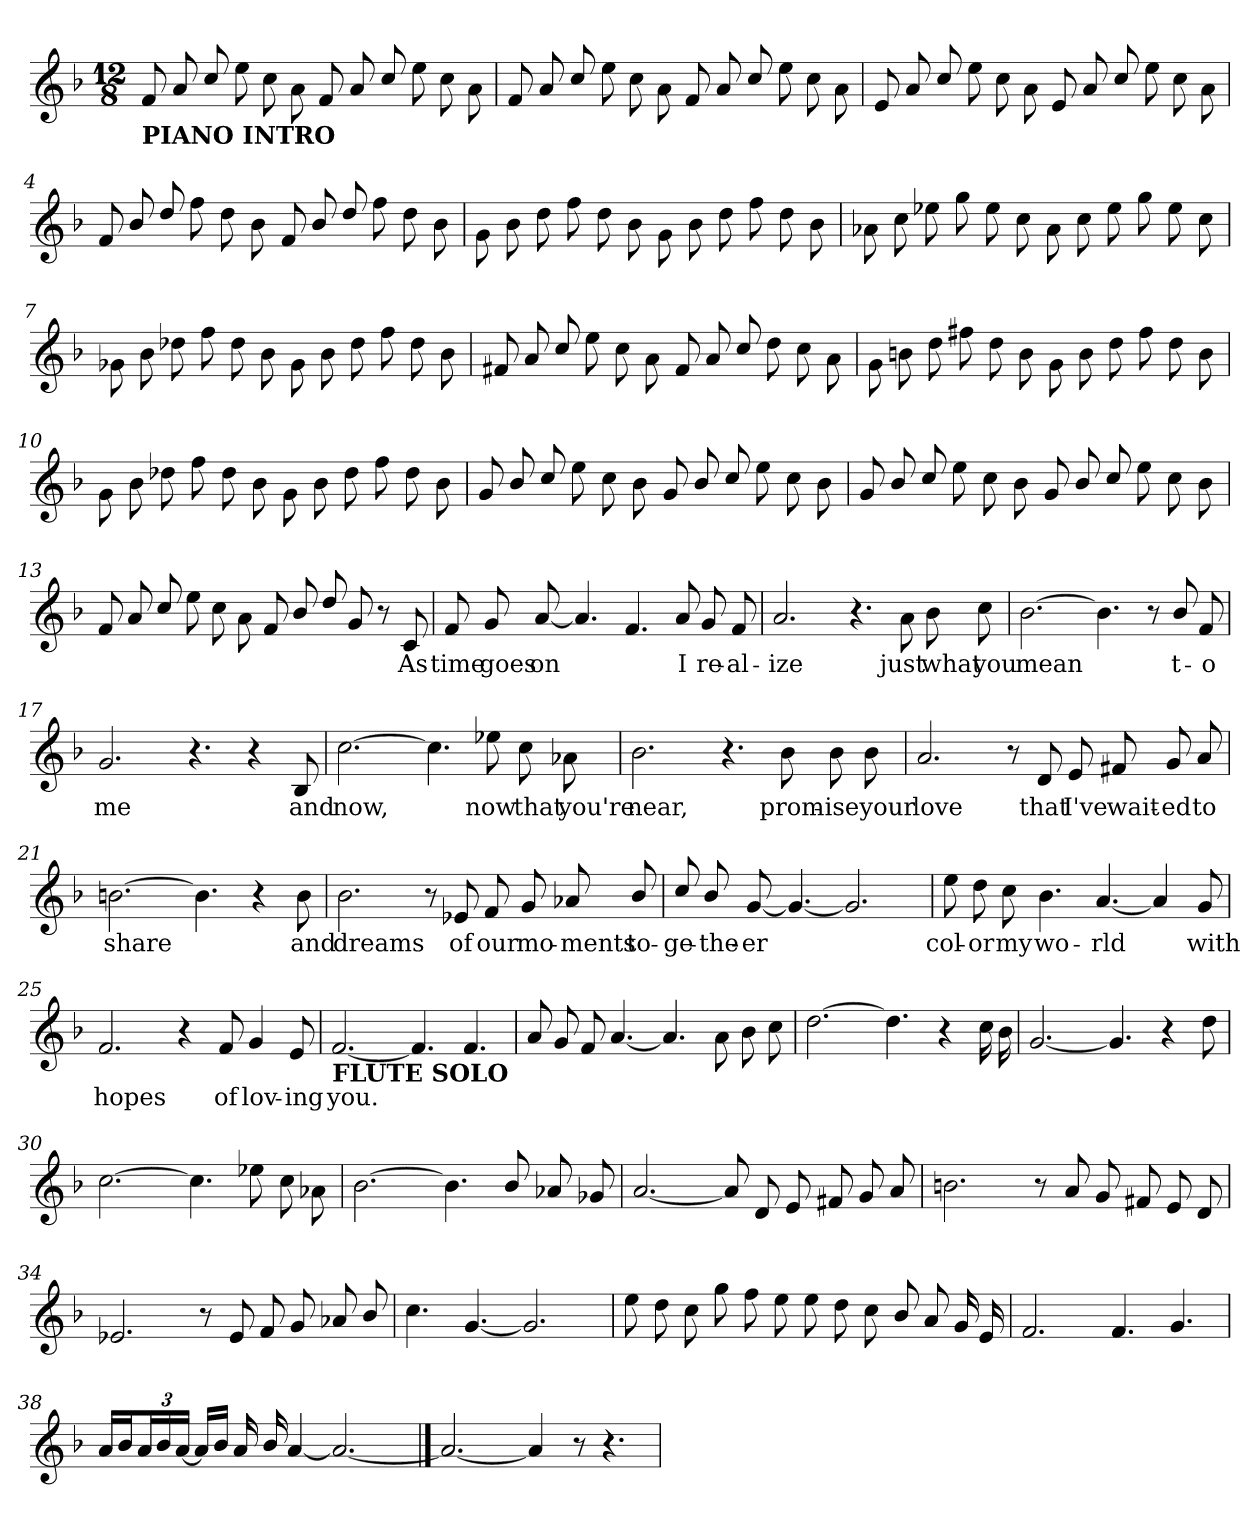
**kern	**text
*part1	*part1
*staff1	*staff1
*clefG2	*
*k[b-]	*
*M12/8	*
=1	=1
!LO:TX:b:B:t=PIANO INTRO	!
8f/L	.
8a/	.
8cc/	.
8ee\L	.
8cc\	.
8a\	.
8f/L	.
8a/	.
8cc/	.
8ee\L	.
8cc\	.
8a\	.
=2	=2
8f/L	.
8a/	.
8cc/	.
8ee\L	.
8cc\	.
8a\	.
8f/L	.
8a/	.
8cc/	.
8ee\L	.
8cc\	.
8a\	.
!!LO:LB:g=z
=3	=3
8e/L	.
8a/	.
8cc/	.
8ee\L	.
8cc\	.
8a\	.
8e/L	.
8a/	.
8cc/	.
8ee\L	.
8cc\	.
8a\	.
=4	=4
8f/L	.
8b-/	.
8dd/	.
8ff\L	.
8dd\	.
8b-\	.
8f/L	.
8b-/	.
8dd/	.
8ff\L	.
8dd\	.
8b-\	.
!!LO:LB:g=z
=5	=5
8g\L	.
8b-\	.
8dd\	.
8ff\L	.
8dd\	.
8b-\	.
8g\L	.
8b-\	.
8dd\	.
8ff\L	.
8dd\	.
8b-\	.
=6	=6
8a-X\L	.
8cc\	.
8ee-X\	.
8gg\L	.
8ee-\	.
8cc\	.
8a-\L	.
8cc\	.
8ee-\	.
8gg\L	.
8ee-\	.
8cc\	.
!!LO:LB:g=z
=7	=7
8g-X\L	.
8b-\	.
8dd-X\	.
8ff\L	.
8dd-\	.
8b-\	.
8g-\L	.
8b-\	.
8dd-\	.
8ff\L	.
8dd-\	.
8b-\	.
=8	=8
8f#X/L	.
8a/	.
8cc/	.
8ee\L	.
8cc\	.
8a\	.
8f#/L	.
8a/	.
8cc/	.
8dd\L	.
8cc\	.
8a\	.
!!LO:LB:g=z
=9	=9
8g\L	.
8bn\	.
8dd\	.
8ff#X\L	.
8dd\	.
8b\	.
8g\L	.
8b\	.
8dd\	.
8ff#\L	.
8dd\	.
8b\	.
=10	=10
8g\L	.
8b-\	.
8dd-X\	.
8ff\L	.
8dd-\	.
8b-\	.
8g\L	.
8b-\	.
8dd-\	.
8ff\L	.
8dd-\	.
8b-\	.
!!LO:LB:g=z
=11	=11
8g/L	.
8b-/	.
8cc/	.
8ee\L	.
8cc\	.
8b-\	.
8g/L	.
8b-/	.
8cc/	.
8ee\L	.
8cc\	.
8b-\	.
=12	=12
8g/L	.
8b-/	.
8cc/	.
8ee\L	.
8cc\	.
8b-\	.
8g/L	.
8b-/	.
8cc/	.
8ee\L	.
8cc\	.
8b-\	.
=13	=13
8f/L	.
8a/	.
8cc/	.
8ee\L	.
8cc\	.
8a\	.
8f/L	.
8b-/	.
8dd/	.
8g/	.
8r	.
8c/	As
!!LO:LB:g=z
=14	=14
8f/L	time
8g/	goes
[<8a/	on
4.a/]	.
4.f/	.
8a/L	I
8g/	re-
8f/	al-
=15	=15
2.a/	ize
4.r	.
8a\L	just
8b-\	what
8cc\	you
=16	=16
[>2.b-\	mean
4.b-\]	.
8r	.
8b-/L	t-
8f/	o
!!LO:LB:g=z
=17	=17
2.g/	me
4.r	.
4r	.
8B-/	and
=18	=18
[>2.cc\	now,
4.cc\]	.
8ee-X\L	now
8cc\	that
8a-X\	you're
=19	=19
2.b-\	near,
4.r	.
8b-\L	prom-
8b-\	ise
8b-\	your
!!LO:LB:g=z
=20	=20
2.a/	love
8r	.
8d/	that
8e/	I've
8f#X/L	wait-
8g/	ed
8a/	to
=21	=21
[>2.bn\	share
4.b\]	.
4r	.
8b\	and
=22	=22
2.b-\	dreams
8r	.
8e-X/	of
8f/	our
8g/L	mo-
8a-X/	ments
8b-/	to-
!!LO:LB:g=z
=23	=23
8cc/L	ge-
8b-/	the-
[<8g/	er
4.g/_	.
2.g/]	.
=24	=24
8ee\L	col-
8dd\	or
8cc\	my
4.b-\	wo-
[<4.a/	rld
4a/]	.
8g/	with
=25	=25
2.f/	hopes
4r	.
8f/	of
4g/	lov-
8e/	ing
=26	=26
!LO:TX:b:B:t=FLUTE SOLO	!
[<2.f/	you.
4.f/]	.
4.f/	.
!!LO:PB:g=z
=27	=27
8a/L	.
8g/	.
8f/	.
[<4.a/	.
4.a/]	.
8a\L	.
8b-\	.
8cc\	.
=28	=28
[>2.dd\	.
4.dd\]	.
4r	.
16cc\LL	.
16b-\J	.
=29	=29
[<2.g/	.
4.g/]	.
4r	.
8dd\	.
=30	=30
[>2.cc\	.
4.cc\]	.
8ee-X\L	.
8cc\	.
8a-X\	.
!!LO:LB:g=z
=31	=31
[>2.b-\	.
4.b-\]	.
8b-/L	.
8a-X/	.
8g-X/	.
=32	=32
[<2.a/	.
8a/L]	.
8d/	.
8e/	.
8f#X/L	.
8g/	.
8a/	.
=33	=33
2.bn\	.
8r	.
8a/	.
8g/	.
8f#X/L	.
8e/	.
8d/	.
!!LO:LB:g=z
=34	=34
2.e-X/	.
8r	.
8e-/	.
8f/	.
8g/L	.
8a-X/	.
8b-/	.
=35	=35
4.cc\	.
[<4.g/	.
2.g/]	.
=36	=36
8ee\L	.
8dd\	.
8cc\	.
8gg\L	.
8ff\	.
8ee\	.
8ee\L	.
8dd\	.
8cc\	.
8b-/L	.
8a/	.
16g/L	.
16e/J	.
=37	=37
2.f/	.
4.f/	.
4.g/	.
!!LO:LB:g=z
=38	=38
16a/LL	.
16b-/J	.
24a/L	.
24b-/J	.
[<24a/J	.
16a/L]	.
16b-/J	.
16a/LL	.
16b-/J	.
[<4a/	.
2.a/_	.
==39	==39
2.a/_	.
4a/]	.
8r	.
4.r	.
=	=
*-	*-
